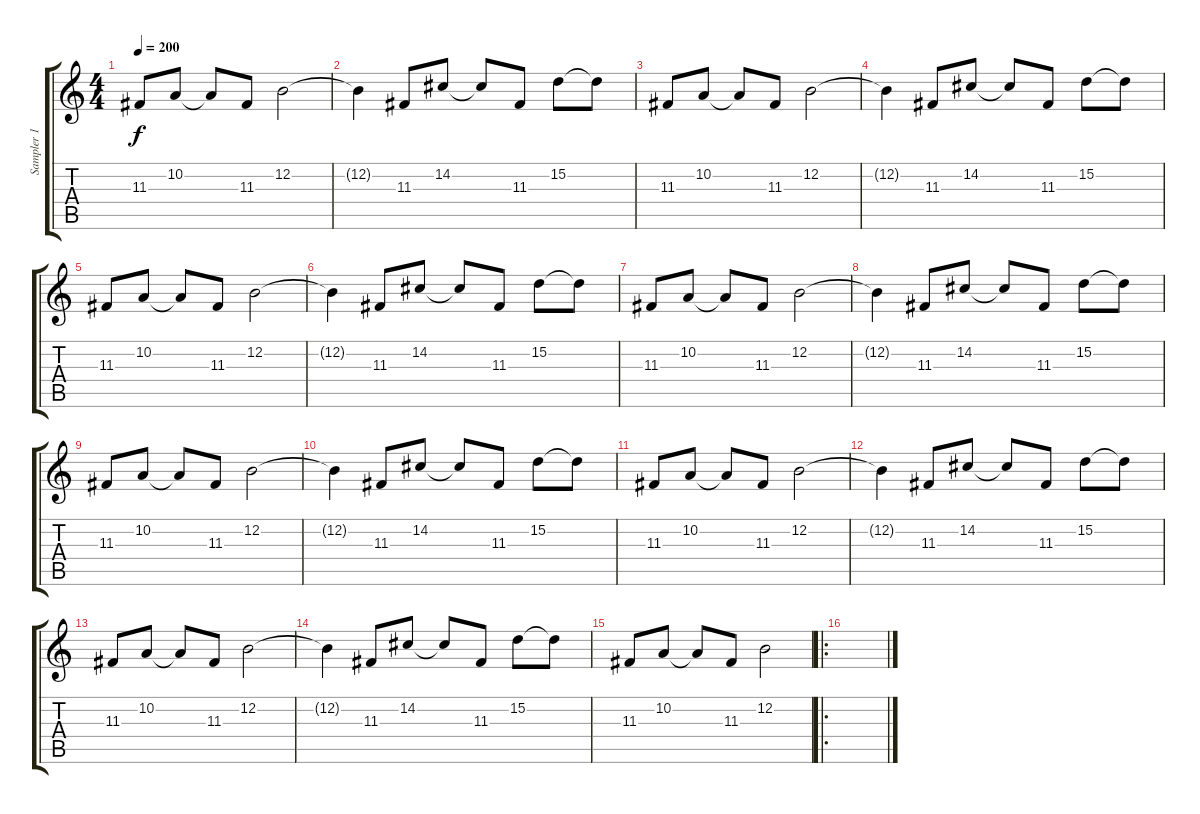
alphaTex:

\track ("Sampler 1 (Delay)" "Sampler 1 ") {instrument pizzicatostrings}
\staff {score tabs}
\tuning (E4 B3 G3 D3 A2 E2) {hide}
\ts (4 4)
\tempo 200
\clef g2
\ks c
11.3.8{dy f} 10.2.8 10.2{t}.8 11.3.8 12.2.2 |
12.2{t}.4 11.3.8 14.2.8 14.2{t}.8 11.3.8 15.2.8 15.2{t}.8 |
11.3.8 10.2.8 10.2{t}.8 11.3.8 12.2.2 |
12.2{t}.4 11.3.8 14.2.8 14.2{t}.8 11.3.8 15.2.8 15.2{t}.8 |
11.3.8 10.2.8 10.2{t}.8 11.3.8 12.2.2 |
12.2{t}.4 11.3.8 14.2.8 14.2{t}.8 11.3.8 15.2.8 15.2{t}.8 |
11.3.8 10.2.8 10.2{t}.8 11.3.8 12.2.2 |
12.2{t}.4 11.3.8 14.2.8 14.2{t}.8 11.3.8 15.2.8 15.2{t}.8 |
11.3.8 10.2.8 10.2{t}.8 11.3.8 12.2.2 |
12.2{t}.4 11.3.8 14.2.8 14.2{t}.8 11.3.8 15.2.8 15.2{t}.8 |
11.3.8 10.2.8 10.2{t}.8 11.3.8 12.2.2 |
12.2{t}.4 11.3.8 14.2.8 14.2{t}.8 11.3.8 15.2.8 15.2{t}.8 |
11.3.8 10.2.8 10.2{t}.8 11.3.8 12.2.2 |
12.2{t}.4 11.3.8 14.2.8 14.2{t}.8 11.3.8 15.2.8 15.2{t}.8 |
11.3.8 10.2.8 10.2{t}.8 11.3.8 12.2.2 |
\ro
